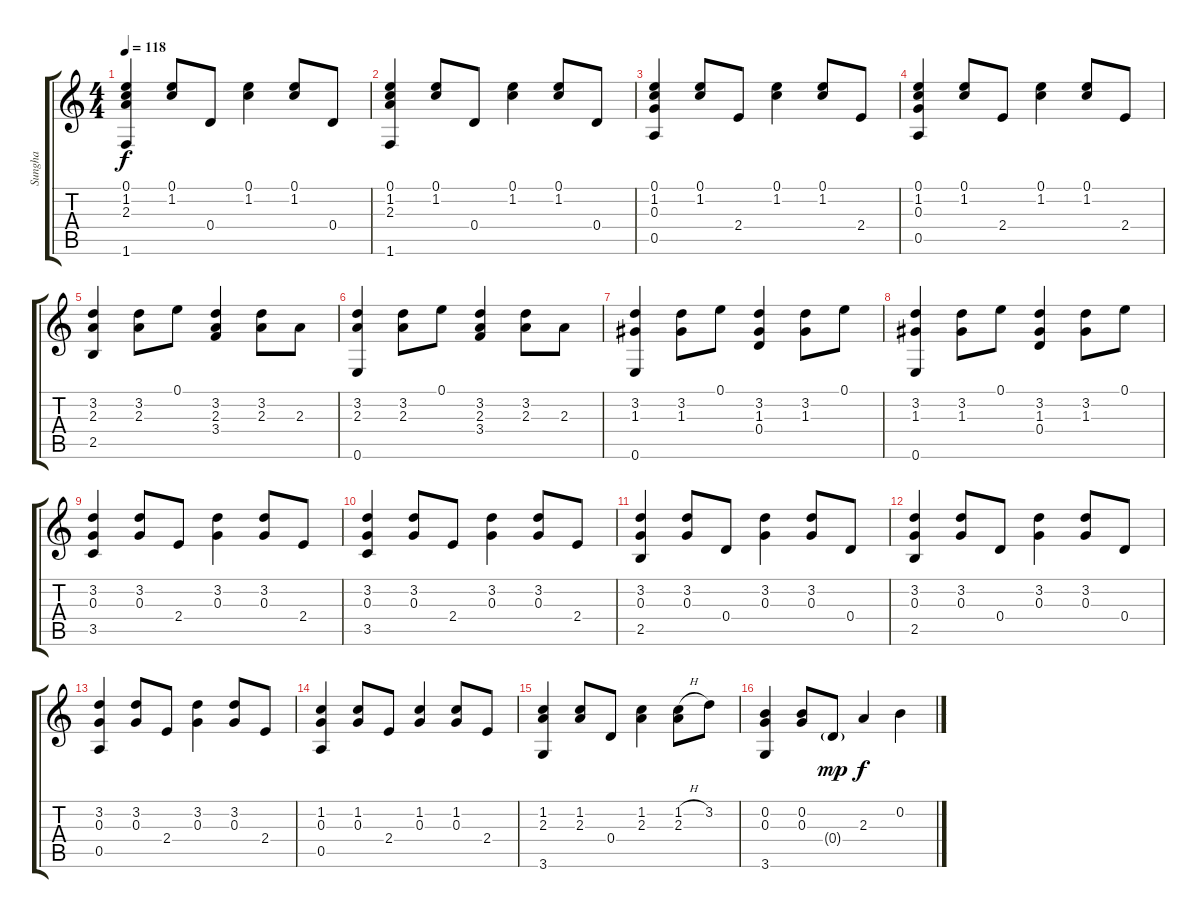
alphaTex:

\track ("Sungha" "Sungha") {instrument acousticguitarsteel}
\staff {score tabs}
\tuning (E4 B3 G3 D3 A2 E2) {hide}
\ts (4 4)
\tempo 118
\clef g2
\ks c
(0.1 1.2 2.3 1.6).4{dy f} (0.1 1.2).8 0.4.8 (0.1 1.2).4 (0.1 1.2).8 0.4.8 |
(0.1 1.2 2.3 1.6).4 (0.1 1.2).8 0.4.8 (0.1 1.2).4 (0.1 1.2).8 0.4.8 |
(0.1 1.2 0.3 0.5).4 (0.1 1.2).8 2.4.8 (0.1 1.2).4 (0.1 1.2).8 2.4.8 |
(0.1 1.2 0.3 0.5).4 (0.1 1.2).8 2.4.8 (0.1 1.2).4 (0.1 1.2).8 2.4.8 |
(3.2 2.3 2.5).4 (3.2 2.3).8 0.1.8 (3.2 2.3 3.4).4 (3.2 2.3).8 2.3.8 |
(3.2 2.3 0.6).4 (3.2 2.3).8 0.1.8 (3.2 2.3 3.4).4 (3.2 2.3).8 2.3.8 |
(3.2 1.3 0.6).4 (3.2 1.3).8 0.1.8 (3.2 1.3 0.4).4 (3.2 1.3).8 0.1.8 |
(3.2 1.3 0.6).4 (3.2 1.3).8 0.1.8 (3.2 1.3 0.4).4 (3.2 1.3).8 0.1.8 |
(3.2 0.3 3.5).4 (3.2 0.3).8 2.4.8 (3.2 0.3).4 (3.2 0.3).8 2.4.8 |
(3.2 0.3 3.5).4 (3.2 0.3).8 2.4.8 (3.2 0.3).4 (3.2 0.3).8 2.4.8 |
(3.2 0.3 2.5).4 (3.2 0.3).8 0.4.8 (3.2 0.3).4 (3.2 0.3).8 0.4.8 |
(3.2 0.3 2.5).4 (3.2 0.3).8 0.4.8 (3.2 0.3).4 (3.2 0.3).8 0.4.8 |
(3.2 0.3 0.5).4 (3.2 0.3).8 2.4.8 (3.2 0.3).4 (3.2 0.3).8 2.4.8 |
(1.2 0.3 0.5).4 (1.2 0.3).8 2.4.8 (1.2 0.3).4 (1.2 0.3).8 2.4.8 |
(1.2 2.3 3.6).4 (1.2 2.3).8 0.4.8 (1.2 2.3).4 (1.2{h} 2.3).8 3.2.8 |
(0.2 0.3 3.6).4 (0.2 0.3).8 0.4{g}.8{dy mp} 2.3.4{dy f} 0.2.4
